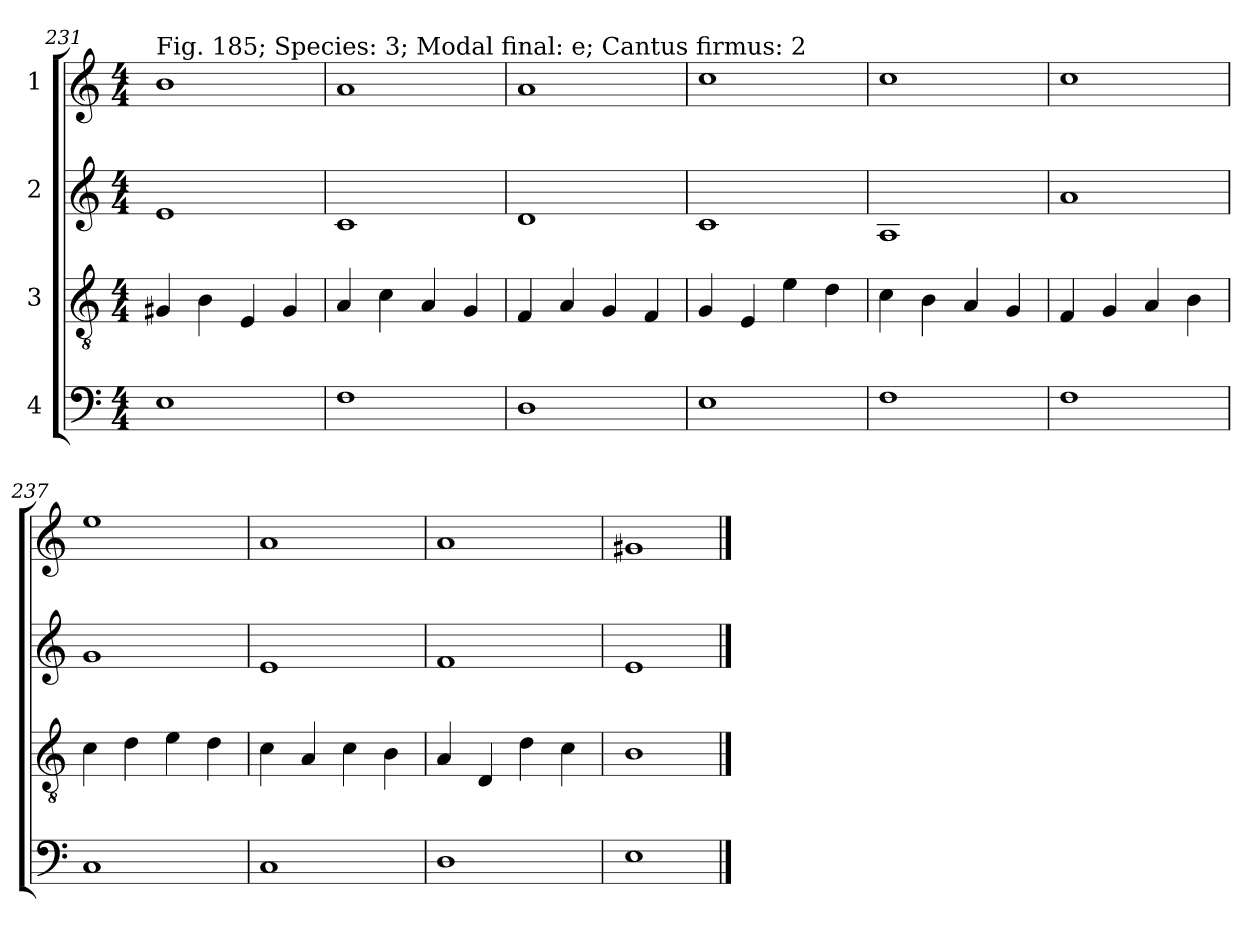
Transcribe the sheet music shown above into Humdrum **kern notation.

**kern	**kern	**kern	**kern
*part4	*part3	*part2	*part1
*staff4	*staff3	*staff2	*staff1
*I"4	*I"3	*I"2	*I"1
!!LO:LB:g=z
*clefF4	*clefGv2	*clefG2	*clefG2
*k[]	*k[]	*k[]	*k[]
*M4/4	*M4/4	*M4/4	*M4/4
=231	=231	=231	=231
!	!	!	!LO:TX:a:t=Fig. 185; Species&colon; 3; Modal final&colon; e; Cantus firmus&colon; 2
1E	4G#X/	1e	1b
.	4B\	.	.
.	4E/	.	.
.	4G#/	.	.
=232	=232	=232	=232
1F	4A/	1c	1a
.	4c\	.	.
.	4A/	.	.
.	4G/	.	.
=233	=233	=233	=233
1D	4F/	1d	1a
.	4A/	.	.
.	4G/	.	.
.	4F/	.	.
=234	=234	=234	=234
1E	4G/	1c	1cc
.	4E/	.	.
.	4e\	.	.
.	4d\	.	.
=235	=235	=235	=235
1F	4c\	1A	1cc
.	4B\	.	.
.	4A/	.	.
.	4G/	.	.
=236	=236	=236	=236
1F	4F/	1a	1cc
.	4G/	.	.
.	4A/	.	.
.	4B\	.	.
=237	=237	=237	=237
1C	4c\	1g	1ee
.	4d\	.	.
.	4e\	.	.
.	4d\	.	.
=238	=238	=238	=238
1C	4c\	1e	1a
.	4A/	.	.
.	4c\	.	.
.	4B\	.	.
=239	=239	=239	=239
1D	4A/	1f	1a
.	4D/	.	.
.	4d\	.	.
.	4c\	.	.
=240	=240	=240	=240
1E	1B	1e	1g#X
==	==	==	==
*-	*-	*-	*-
